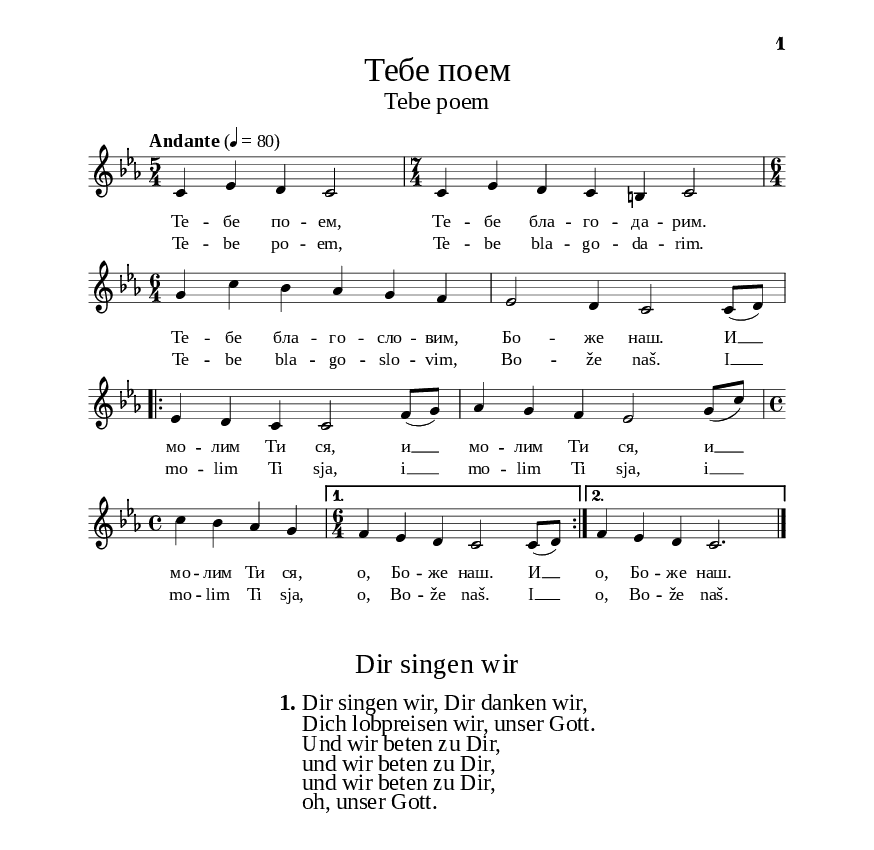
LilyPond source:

\version "2.24.4"

% include paper part and global functions
\include "include/globals.ily"

\bookpart {
  \label #'ref066_2
  \tocItem \markup "Тебе поем – Tebe poem"
  \include "include/bookpart-paper.ily"
  \score {
    \include "include/score-layout.ily"

    \new Voice \absolute  {
      \clef treble
      \key c \minor
      \time 5/4
      \tempoFunc "Andante" 4 "80"
      c'4 es'4 d'4 c'2 | \time 7/4 c'4 es'4 d'4 c'4 b4 c'2 |  \break
      \time 6/4 g'4 c''4 bes'4 as'4 g'4 f'4 |  es'2 d'4 c'2 c'8 ( d'8 ) | \break
      \repeat volta 2 {
        es'4 d'4 c'4 c'2 f'8 ( g'8 ) | as'4 g'4 f'4 es'2  g'8 ( c''8 ) | \time 4/4 \break
        c''4 bes'4 as'4 g'4
      } \alternative {
        { \time 6/4 f'4 es'4 d'4 c'2 c'8 ( d'8 ) }
        {
          f'4 \override Staff.BarLine.stencil = ##f es'4 d'4 c'2.
          \revert Staff.BarLine.stencil
          \bar "|."
        }
      }
    }

    \addlyrics {
      Те -- бе по -- ем, Те -- бе бла -- го -- да -- рим.
      Те -- бе бла -- го -- сло -- вим, Бо -- же наш.  И __
      мо -- лим Ти ся, и __  мо -- лим Ти ся,  и __
      мо -- лим Ти ся, o, Бо -- же наш. И __ o, Бо -- же наш.
    }


    \addlyrics {
      Te -- be po -- em, Te -- be bla -- go -- da -- rim.
      Te -- be bla -- go -- slo -- vim, Bo -- že naš.  I __
      mo -- lim Ti sja, i __  mo -- lim Ti sja,  i __
      mo -- lim Ti sja, o, Bo -- že naš. I __ o, Bo -- že naš.
    }

    \header {
      title = \titleFunc "Тебе поем" "Tebe poem"
    }

    \midi{}

  } % score


  \markup \vspace #2

  % include foreign translation(s) of the song
  \version "2.24.4"

\markup \fill-line { \fontsize #deTitleFontSize "Dir singen wir" }
\markup \null
\markup \null
\markup \abs-fontsize #11 \override #`(baseline-skip . ,bgCoupletBaselineSkip) {
  \fill-line {
    \hspace #0.1
    \column {
      \line {
        \bold "1."
        \column {
          "Dir singen wir, Dir danken wir,"
          "Dich lobpreisen wir, unser Gott."
          "Und wir beten zu Dir,"
          "und wir beten zu Dir,"
          "und wir beten zu Dir,"
          "oh, unser Gott."
        }
      }
    }
    \hspace #0.1
  }
}


} % bookpart
